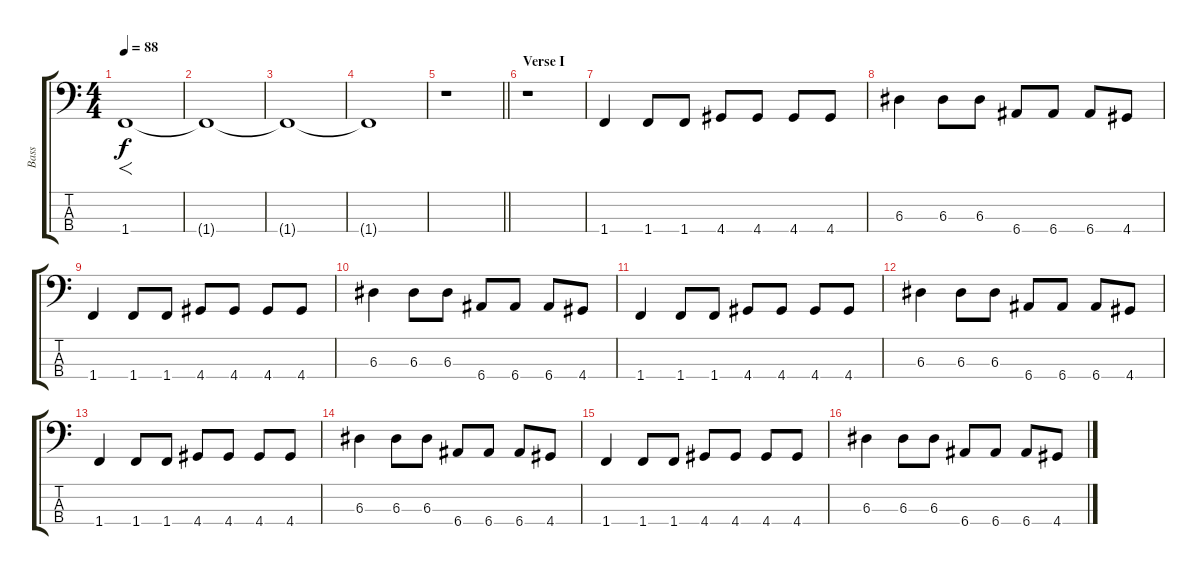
\track ("Bass" "Bass") {instrument electricbasspick}
\staff {score tabs}
\tuning (G2 D2 A1 E1) {hide}
\ts (4 4)
\tempo 88
\clef f4
\ks c
1.4.1{f dy f instrument electricbasspick} |
1.4{t}.1 |
1.4{t}.1 |
1.4{t}.1 |
\barLineRight lightlight
r.1 |
\section ("" "Verse I")
r.1 |
1.4.4 1.4.8 1.4.8 4.4.8 4.4.8 4.4.8 4.4.8 |
6.3.4 6.3.8 6.3.8 6.4.8 6.4.8 6.4.8 4.4.8 |
1.4.4 1.4.8 1.4.8 4.4.8 4.4.8 4.4.8 4.4.8 |
6.3.4 6.3.8 6.3.8 6.4.8 6.4.8 6.4.8 4.4.8 |
1.4.4 1.4.8 1.4.8 4.4.8 4.4.8 4.4.8 4.4.8 |
6.3.4 6.3.8 6.3.8 6.4.8 6.4.8 6.4.8 4.4.8 |
1.4.4 1.4.8 1.4.8 4.4.8 4.4.8 4.4.8 4.4.8 |
6.3.4 6.3.8 6.3.8 6.4.8 6.4.8 6.4.8 4.4.8 |
1.4.4 1.4.8 1.4.8 4.4.8 4.4.8 4.4.8 4.4.8 |
6.3.4 6.3.8 6.3.8 6.4.8 6.4.8 6.4.8 4.4.8
